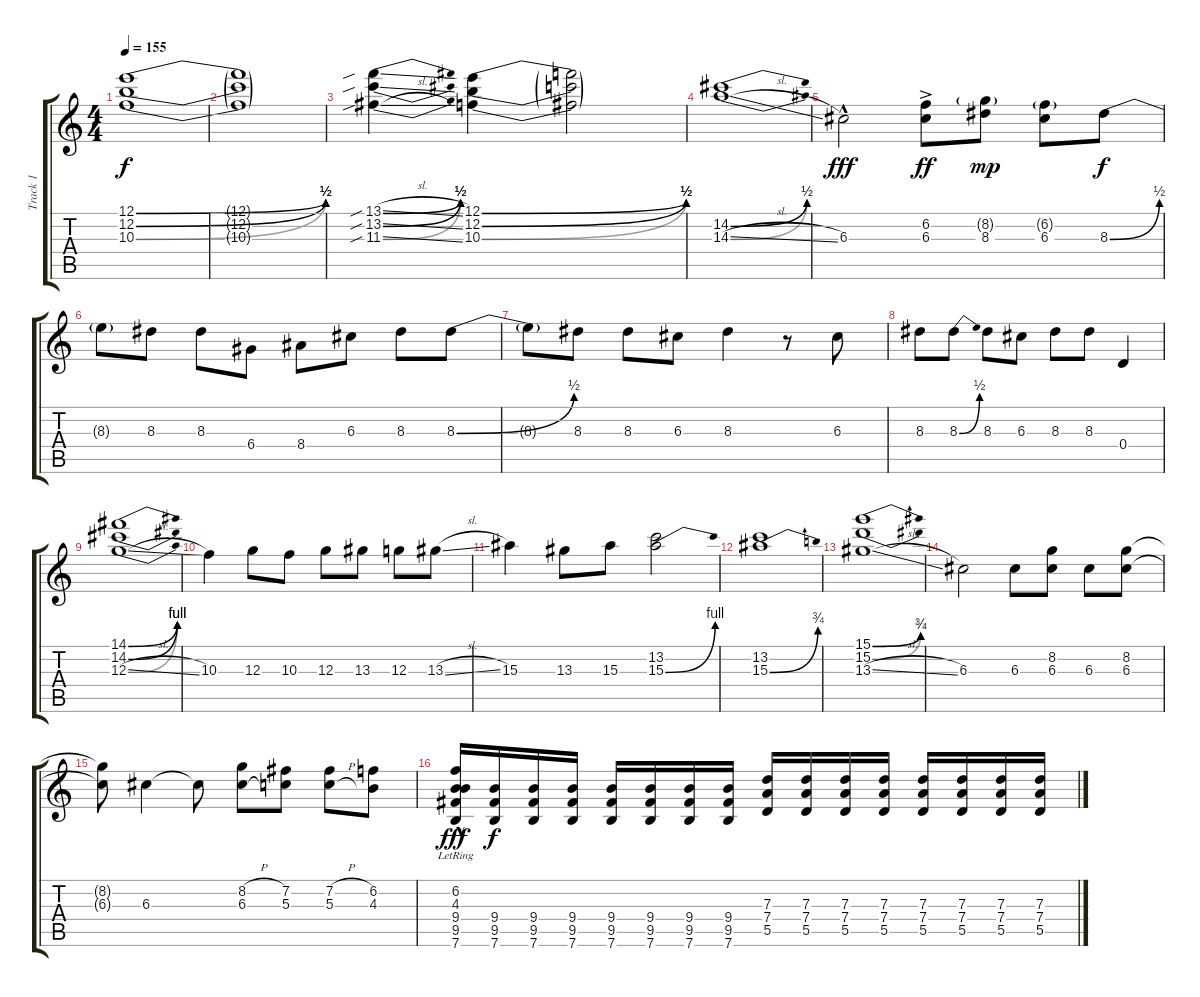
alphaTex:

\track ("Track 1" "Track 1") {instrument overdrivenguitar}
\staff {score tabs}
\tuning (E4 B3 G3 D3 A2 E2) {hide}
\ts (4 4)
\tempo 155
\clef g2
\ks c
(12.1{be (bend 0 0 60 2)} 12.2{be (bend 0 0 60 2)} 10.3{be (bend 0 0 60 2)}).1{dy f} |
(12.1{t} 12.2{t} 10.3{t}).1 |
(13.1{be (bend 0 0 60 2) sib sl} 13.2{be (bend 0 0 60 2) sib sl} 11.3{be (bend 0 0 60 2) sib sl}).4 (12.1{be (bend 0 0 60 2)} 12.2{be (bend 0 0 60 2)} 10.3{be (bend 0 0 60 2)}).4 (12.1{t} 12.2{t} 10.3{t}).2 |
(14.2{be (bend 0 0 60 2)} 14.3{be (bend 0 0 60 2) sl}).1 |
6.3{hac}.2{dy fff} (6.2 6.3{ac}).8{dy ff} (8.2{g} 8.3).8{dy mp} (6.2{g} 6.3).8 8.3{be (bend 0 0 60 2)}.8{dy f} |
8.3{t}.8 8.3.8 8.3.8 6.4.8 8.4.8 6.3.8 8.3.8 8.3{be (bend 0 0 60 2)}.8 |
8.3{t}.8 8.3.8 8.3.8 6.3.8 8.3.4 r.8 6.3.8 |
8.3.8 8.3{be (bend 0 0 60 2)}.8 8.3.8 6.3.8 8.3.8 8.3.8 0.4.4 |
(14.1{be (bend 0 0 60 4)} 14.2{be (bend 0 0 60 4)} 12.3{be (bend 0 0 60 4) sl}).1 |
10.3.4 12.3.8 10.3.8 12.3.8 13.3.8 12.3.8 13.3{sl}.8 |
15.3.4 13.3.8 15.3.8 (13.2 15.3{be (bend 0 0 60 4)}).2 |
(13.2 15.3{be (bend 0 0 60 3)}).1 |
(15.1{be (bend 0 0 60 3)} 15.2{be (bend 0 0 60 2)} 13.3{sl}).1 |
6.3.2 6.3.8 (8.2 6.3).8 6.3.8 (8.2 6.3).8 |
(8.2{t} 6.3{t}).8 6.3.4 6.3{t}.8 (8.2{h} 6.3{h}).8 (7.2 5.3).8 (7.2{h} 5.3{h}).8 (6.2 4.3).8 |
(6.2{hac lr} 4.3{hac lr} 9.4 9.5 7.6).16{dy fff} (9.4 9.5 7.6).16{dy f} (9.4 9.5 7.6).16 (9.4 9.5 7.6).16 (9.4 9.5 7.6).16 (9.4 9.5 7.6).16 (9.4 9.5 7.6).16 (9.4 9.5 7.6).16 (7.3 7.4 5.5).16 (7.3 7.4 5.5).16 (7.3 7.4 5.5).16 (7.3 7.4 5.5).16 (7.3 7.4 5.5).16 (7.3 7.4 5.5).16 (7.3 7.4 5.5).16 (7.3 7.4 5.5).16
